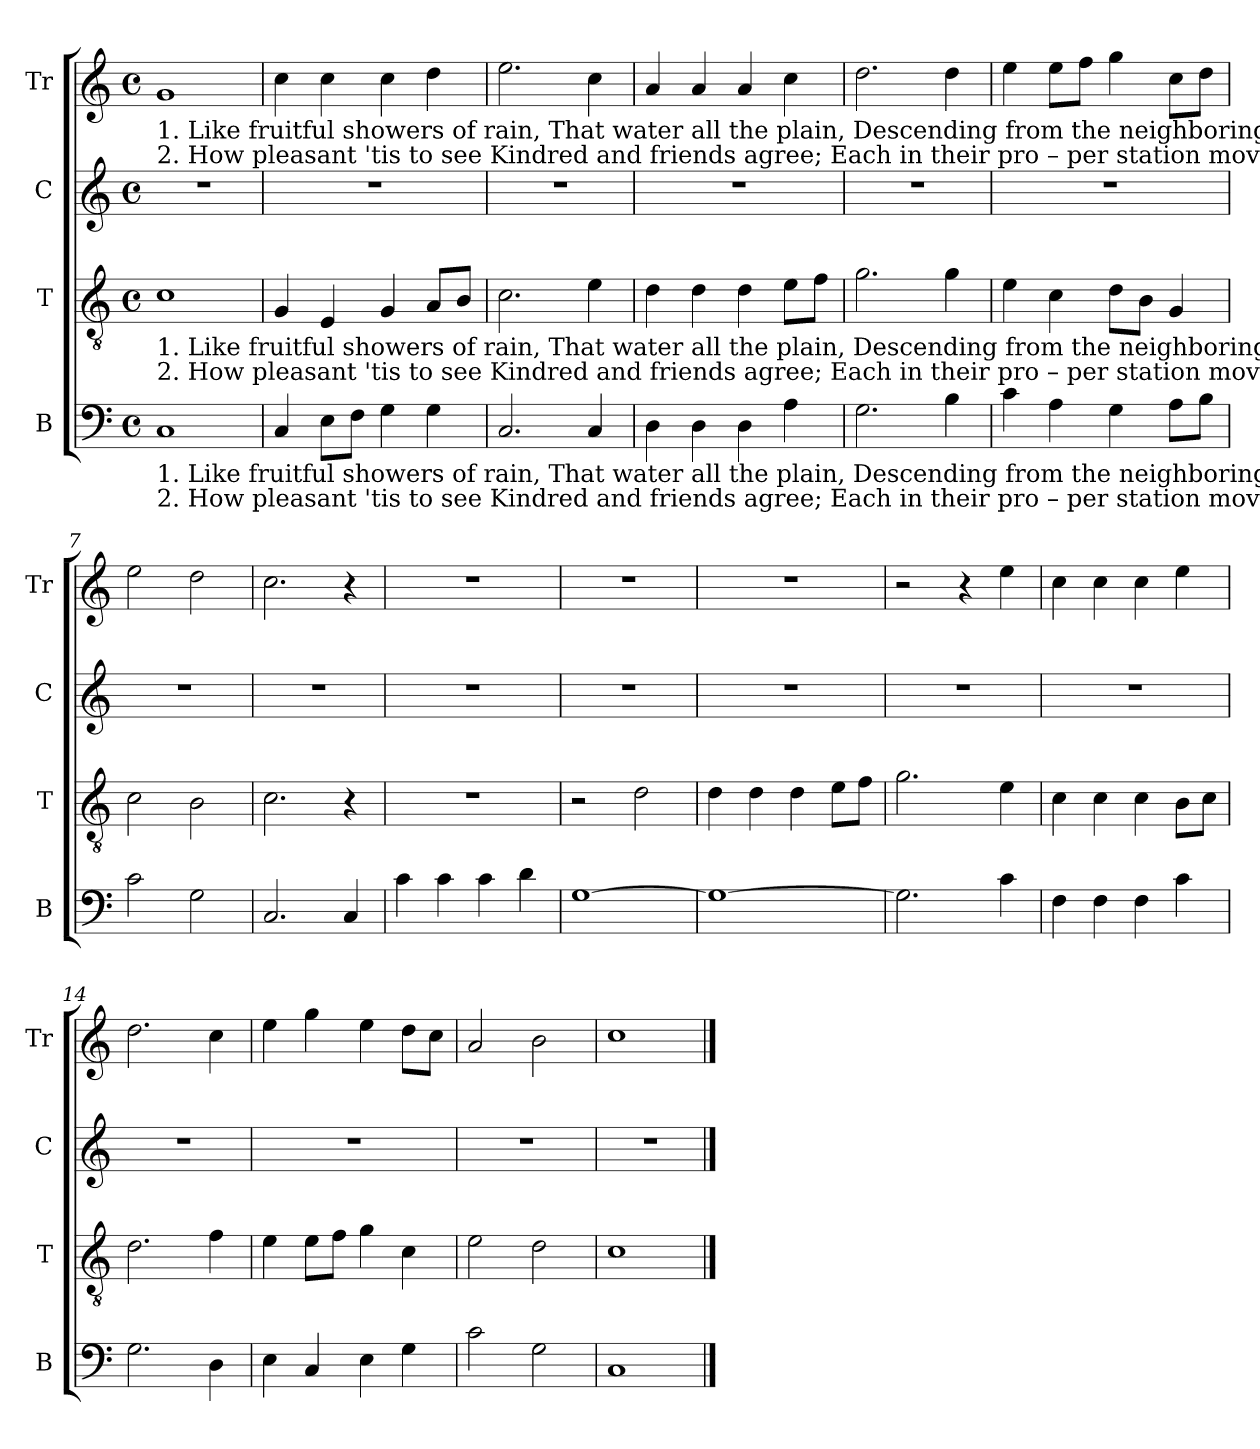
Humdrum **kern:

**kern	**kern	**kern	**kern
*part4	*part3	*part2	*part1
*staff4	*staff3	*staff2	*staff1
*I"B	*I"T	*I"C	*I"Tr
*I'B	*I'T	*I'C	*I'Tr
*clefF4	*clefGv2	*clefG2	*clefG2
*k[]	*k[]	*k[]	*k[]
*M4/4	*M4/4	*M4/4	*M4/4
*met(c)	*met(c)	*met(c)	*met(c)
*MM90	*MM90	*MM90	*MM90
=1	=1	=1	=1
!	!	!	!LO:TX:b:t=1. Like fruitful showers of rain, That water all the plain, Descending from the neighboring hills;                                                                                   Thro' every friendly soul, Where love like heavenly dew distills.
!	!	!	!LO:TX:b:t=2. How pleasant  'tis  to see  Kindred and friends agree;  Each in their pro – per  station  move,                                                                                     With  sympathizing  heart,  In   all   the  cares  of  life  and  love!
!	!LO:TX:b:t=1. Like fruitful showers of rain, That water all the plain, Descending from the neighboring hills;                       Such streams of pleasure roll  Thro' every friendly soul, Where love like heavenly dew distills.	!	!
!	!LO:TX:b:t=2. How pleasant  'tis  to see  Kindred and friends agree;  Each in their pro – per  station  move,                               And each fulfill their part,   With  sympathizing  heart,  In   all   the  cares  of  life  and  love!	!	!
!LO:TX:b:t=1. Like fruitful showers of rain, That water all the plain, Descending from the neighboring hills; Such streams of pleasure roll  _______Thro' every friendly soul, Where love like heavenly dew distills.	!	!	!
!LO:TX:b:t=2. How pleasant  'tis  to see  Kindred and friends agree;  Each in their pro – per  station  move,   And each fulfill their part,  _________ With  sympathizing  heart,  In   all   the  cares  of  life  and  love!	!	!	!
1C!	1c!	1r	1g!
=2	=2	=2	=2
4C!/	4G!/	1r	4cc!\
8E!\L	4E!/	.	4cc!\
8F!\J	.	.	.
4G!\	4G!/	.	4cc!\
4G!\	8A!/L	.	4dd!\
.	8B!/J	.	.
=3	=3	=3	=3
2.C!/	2.c!\	1r	2.ee!\
4C!/	4e!\	.	4cc!\
=4	=4	=4	=4
4D!\	4d!\	1r	4a!/
4D!\	4d!\	.	4a!/
4D!\	4d!\	.	4a!/
4A!\	8e!\L	.	4cc!\
.	8f!\J	.	.
=5	=5	=5	=5
2.G!\	2.g!\	1r	2.dd!\
4B!\	4g!\	.	4dd!\
=6	=6	=6	=6
4c!\	4e!\	1r	4ee!\
4A!\	4c!\	.	8ee!\L
.	.	.	8ff!\J
4G!\	8d!\L	.	4gg!\
.	8B!\J	.	.
8A!\L	4G!/	.	8cc!\L
8B!\J	.	.	8dd!\J
=7	=7	=7	=7
2c!\	2c!\	1r	2ee!\
2G!\	2B!\	.	2dd!\
=8	=8	=8	=8
2.C!/	2.c!\	1r	2.cc!\
4C!/	4r	.	4r
=9	=9	=9	=9
4c!\	1r	1r	1r
4c!\	.	.	.
4c!\	.	.	.
4d!\	.	.	.
=10	=10	=10	=10
[1G!	2r	1r	1r
.	2d!\	.	.
=11	=11	=11	=11
1G!_	4d!\	1r	1r
.	4d!\	.	.
.	4d!\	.	.
.	8e!\L	.	.
.	8f!\J	.	.
=12	=12	=12	=12
2.G!\]	2.g!\	1r	2r
.	.	.	4r
4c!\	4e!\	.	4ee!\
=13	=13	=13	=13
4F!\	4c!\	1r	4cc!\
4F!\	4c!\	.	4cc!\
4F!\	4c!\	.	4cc!\
4c!\	8B!\L	.	4ee!\
.	8c!\J	.	.
=14	=14	=14	=14
2.G!\	2.d!\	1r	2.dd!\
4D!\	4f!\	.	4cc!\
=15	=15	=15	=15
4E!\	4e!\	1r	4ee!\
4C!/	8e!\L	.	4gg!\
.	8f!\J	.	.
4E!\	4g!\	.	4ee!\
4G!\	4c!\	.	8dd!\L
.	.	.	8cc!\J
=16	=16	=16	=16
2c!\	2e!\	1r	2a!/
2G!\	2d!\	.	2b!\
=17	=17	=17	=17
1C!	1c!	1r	1cc!
==	==	==	==
*-	*-	*-	*-
